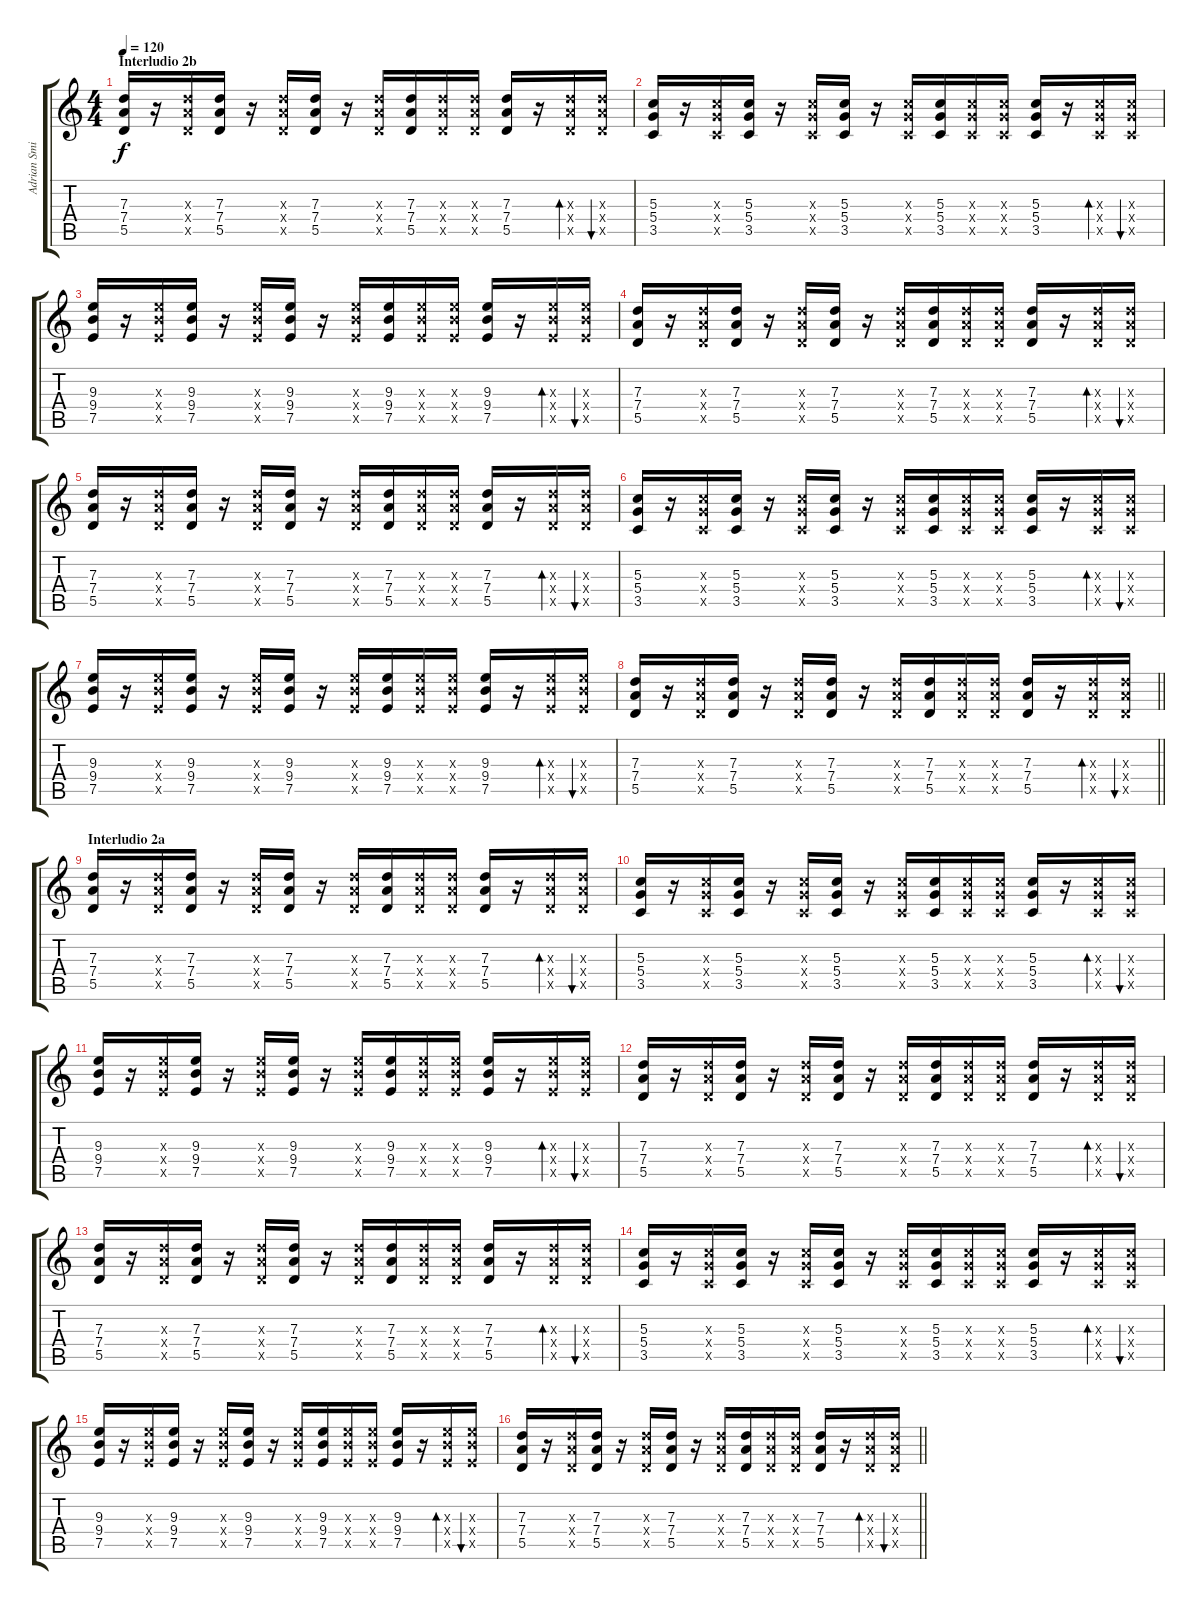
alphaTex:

\track ("Adrian Smith" "Adrian Smi") {instrument distortionguitar}
\staff {score tabs}
\tuning (E4 B3 G3 D3 A2 E2) {hide}
\ts (4 4)
\section ("" "Interludio 2b")
\tempo 120
\clef g2
\ks c
(7.3 7.4 5.5).16{dy f} r.16 (7.3{x} 7.4{x} 5.5{x}).16 (7.3 7.4 5.5).16 r.16 (7.3{x} 7.4{x} 5.5{x}).16 (7.3 7.4 5.5).16 r.16 (7.3{x} 7.4{x} 5.5{x}).16 (7.3 7.4 5.5).16 (7.3{x} 7.4{x} 5.5{x}).16 (7.3{x} 7.4{x} 5.5{x}).16 (7.3 7.4 5.5).16 r.16 (7.3{x} 7.4{x} 5.5{x}).16{bd 60} (7.3{x} 7.4{x} 5.5{x}).16{bu 60} |
(5.3 5.4 3.5).16 r.16 (5.3{x} 5.4{x} 3.5{x}).16 (5.3 5.4 3.5).16 r.16 (5.3{x} 5.4{x} 3.5{x}).16 (5.3 5.4 3.5).16 r.16 (5.3{x} 5.4{x} 3.5{x}).16 (5.3 5.4 3.5).16 (5.3{x} 5.4{x} 3.5{x}).16 (5.3{x} 5.4{x} 3.5{x}).16 (5.3 5.4 3.5).16 r.16 (5.3{x} 5.4{x} 3.5{x}).16{bd 60} (5.3{x} 5.4{x} 3.5{x}).16{bu 60} |
(9.3 9.4 7.5).16 r.16 (9.3{x} 9.4{x} 7.5{x}).16 (9.3 9.4 7.5).16 r.16 (9.3{x} 9.4{x} 7.5{x}).16 (9.3 9.4 7.5).16 r.16 (9.3{x} 9.4{x} 7.5{x}).16 (9.3 9.4 7.5).16 (9.3{x} 9.4{x} 7.5{x}).16 (9.3{x} 9.4{x} 7.5{x}).16 (9.3 9.4 7.5).16 r.16 (9.3{x} 9.4{x} 7.5{x}).16{bd 60} (9.3{x} 9.4{x} 7.5{x}).16{bu 60} |
(7.3 7.4 5.5).16 r.16 (7.3{x} 7.4{x} 5.5{x}).16 (7.3 7.4 5.5).16 r.16 (7.3{x} 7.4{x} 5.5{x}).16 (7.3 7.4 5.5).16 r.16 (7.3{x} 7.4{x} 5.5{x}).16 (7.3 7.4 5.5).16 (7.3{x} 7.4{x} 5.5{x}).16 (7.3{x} 7.4{x} 5.5{x}).16 (7.3 7.4 5.5).16 r.16 (7.3{x} 7.4{x} 5.5{x}).16{bd 60} (7.3{x} 7.4{x} 5.5{x}).16{bu 60} |
(7.3 7.4 5.5).16 r.16 (7.3{x} 7.4{x} 5.5{x}).16 (7.3 7.4 5.5).16 r.16 (7.3{x} 7.4{x} 5.5{x}).16 (7.3 7.4 5.5).16 r.16 (7.3{x} 7.4{x} 5.5{x}).16 (7.3 7.4 5.5).16 (7.3{x} 7.4{x} 5.5{x}).16 (7.3{x} 7.4{x} 5.5{x}).16 (7.3 7.4 5.5).16 r.16 (7.3{x} 7.4{x} 5.5{x}).16{bd 60} (7.3{x} 7.4{x} 5.5{x}).16{bu 60} |
(5.3 5.4 3.5).16 r.16 (5.3{x} 5.4{x} 3.5{x}).16 (5.3 5.4 3.5).16 r.16 (5.3{x} 5.4{x} 3.5{x}).16 (5.3 5.4 3.5).16 r.16 (5.3{x} 5.4{x} 3.5{x}).16 (5.3 5.4 3.5).16 (5.3{x} 5.4{x} 3.5{x}).16 (5.3{x} 5.4{x} 3.5{x}).16 (5.3 5.4 3.5).16 r.16 (5.3{x} 5.4{x} 3.5{x}).16{bd 60} (5.3{x} 5.4{x} 3.5{x}).16{bu 60} |
(9.3 9.4 7.5).16 r.16 (9.3{x} 9.4{x} 7.5{x}).16 (9.3 9.4 7.5).16 r.16 (9.3{x} 9.4{x} 7.5{x}).16 (9.3 9.4 7.5).16 r.16 (9.3{x} 9.4{x} 7.5{x}).16 (9.3 9.4 7.5).16 (9.3{x} 9.4{x} 7.5{x}).16 (9.3{x} 9.4{x} 7.5{x}).16 (9.3 9.4 7.5).16 r.16 (9.3{x} 9.4{x} 7.5{x}).16{bd 60} (9.3{x} 9.4{x} 7.5{x}).16{bu 60} |
\barLineRight lightlight
(7.3 7.4 5.5).16 r.16 (7.3{x} 7.4{x} 5.5{x}).16 (7.3 7.4 5.5).16 r.16 (7.3{x} 7.4{x} 5.5{x}).16 (7.3 7.4 5.5).16 r.16 (7.3{x} 7.4{x} 5.5{x}).16 (7.3 7.4 5.5).16 (7.3{x} 7.4{x} 5.5{x}).16 (7.3{x} 7.4{x} 5.5{x}).16 (7.3 7.4 5.5).16 r.16 (7.3{x} 7.4{x} 5.5{x}).16{bd 60} (7.3{x} 7.4{x} 5.5{x}).16{bu 60} |
\section ("" "Interludio 2a")
(7.3 7.4 5.5).16 r.16 (7.3{x} 7.4{x} 5.5{x}).16 (7.3 7.4 5.5).16 r.16 (7.3{x} 7.4{x} 5.5{x}).16 (7.3 7.4 5.5).16 r.16 (7.3{x} 7.4{x} 5.5{x}).16 (7.3 7.4 5.5).16 (7.3{x} 7.4{x} 5.5{x}).16 (7.3{x} 7.4{x} 5.5{x}).16 (7.3 7.4 5.5).16 r.16 (7.3{x} 7.4{x} 5.5{x}).16{bd 60} (7.3{x} 7.4{x} 5.5{x}).16{bu 60} |
(5.3 5.4 3.5).16 r.16 (5.3{x} 5.4{x} 3.5{x}).16 (5.3 5.4 3.5).16 r.16 (5.3{x} 5.4{x} 3.5{x}).16 (5.3 5.4 3.5).16 r.16 (5.3{x} 5.4{x} 3.5{x}).16 (5.3 5.4 3.5).16 (5.3{x} 5.4{x} 3.5{x}).16 (5.3{x} 5.4{x} 3.5{x}).16 (5.3 5.4 3.5).16 r.16 (5.3{x} 5.4{x} 3.5{x}).16{bd 60} (5.3{x} 5.4{x} 3.5{x}).16{bu 60} |
(9.3 9.4 7.5).16 r.16 (9.3{x} 9.4{x} 7.5{x}).16 (9.3 9.4 7.5).16 r.16 (9.3{x} 9.4{x} 7.5{x}).16 (9.3 9.4 7.5).16 r.16 (9.3{x} 9.4{x} 7.5{x}).16 (9.3 9.4 7.5).16 (9.3{x} 9.4{x} 7.5{x}).16 (9.3{x} 9.4{x} 7.5{x}).16 (9.3 9.4 7.5).16 r.16 (9.3{x} 9.4{x} 7.5{x}).16{bd 60} (9.3{x} 9.4{x} 7.5{x}).16{bu 60} |
(7.3 7.4 5.5).16 r.16 (7.3{x} 7.4{x} 5.5{x}).16 (7.3 7.4 5.5).16 r.16 (7.3{x} 7.4{x} 5.5{x}).16 (7.3 7.4 5.5).16 r.16 (7.3{x} 7.4{x} 5.5{x}).16 (7.3 7.4 5.5).16 (7.3{x} 7.4{x} 5.5{x}).16 (7.3{x} 7.4{x} 5.5{x}).16 (7.3 7.4 5.5).16 r.16 (7.3{x} 7.4{x} 5.5{x}).16{bd 60} (7.3{x} 7.4{x} 5.5{x}).16{bu 60} |
(7.3 7.4 5.5).16 r.16 (7.3{x} 7.4{x} 5.5{x}).16 (7.3 7.4 5.5).16 r.16 (7.3{x} 7.4{x} 5.5{x}).16 (7.3 7.4 5.5).16 r.16 (7.3{x} 7.4{x} 5.5{x}).16 (7.3 7.4 5.5).16 (7.3{x} 7.4{x} 5.5{x}).16 (7.3{x} 7.4{x} 5.5{x}).16 (7.3 7.4 5.5).16 r.16 (7.3{x} 7.4{x} 5.5{x}).16{bd 60} (7.3{x} 7.4{x} 5.5{x}).16{bu 60} |
(5.3 5.4 3.5).16 r.16 (5.3{x} 5.4{x} 3.5{x}).16 (5.3 5.4 3.5).16 r.16 (5.3{x} 5.4{x} 3.5{x}).16 (5.3 5.4 3.5).16 r.16 (5.3{x} 5.4{x} 3.5{x}).16 (5.3 5.4 3.5).16 (5.3{x} 5.4{x} 3.5{x}).16 (5.3{x} 5.4{x} 3.5{x}).16 (5.3 5.4 3.5).16 r.16 (5.3{x} 5.4{x} 3.5{x}).16{bd 60} (5.3{x} 5.4{x} 3.5{x}).16{bu 60} |
(9.3 9.4 7.5).16 r.16 (9.3{x} 9.4{x} 7.5{x}).16 (9.3 9.4 7.5).16 r.16 (9.3{x} 9.4{x} 7.5{x}).16 (9.3 9.4 7.5).16 r.16 (9.3{x} 9.4{x} 7.5{x}).16 (9.3 9.4 7.5).16 (9.3{x} 9.4{x} 7.5{x}).16 (9.3{x} 9.4{x} 7.5{x}).16 (9.3 9.4 7.5).16 r.16 (9.3{x} 9.4{x} 7.5{x}).16{bd 60} (9.3{x} 9.4{x} 7.5{x}).16{bu 60} |
\barLineRight lightlight
(7.3 7.4 5.5).16 r.16 (7.3{x} 7.4{x} 5.5{x}).16 (7.3 7.4 5.5).16 r.16 (7.3{x} 7.4{x} 5.5{x}).16 (7.3 7.4 5.5).16 r.16 (7.3{x} 7.4{x} 5.5{x}).16 (7.3 7.4 5.5).16 (7.3{x} 7.4{x} 5.5{x}).16 (7.3{x} 7.4{x} 5.5{x}).16 (7.3 7.4 5.5).16 r.16 (7.3{x} 7.4{x} 5.5{x}).16{bd 60} (7.3{x} 7.4{x} 5.5{x}).16{bu 60}
